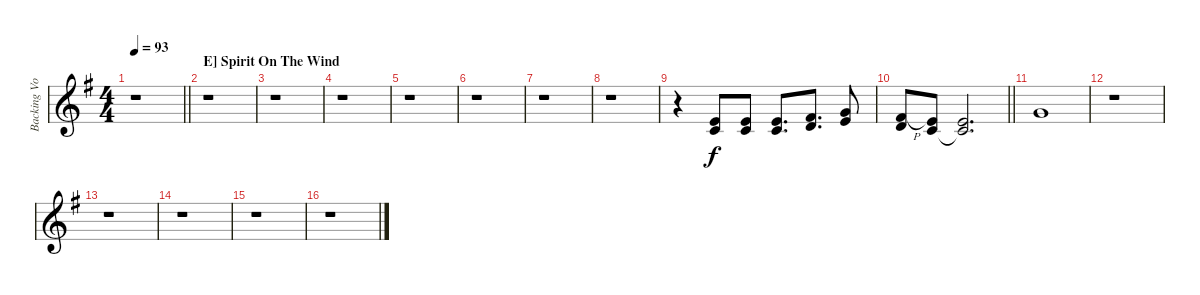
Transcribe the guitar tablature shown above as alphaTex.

\track ("Backing Vocals 3 - Steve Lee" "Backing Vo") {instrument choiraahs}
\staff {score}
\tuning (E4 B3 G3 D3 A2 E2) {hide}
\ts (4 4)
\tempo 93
\clef g2
\barLineRight lightlight
\ks eminor
r.1{dy f} |
\section ("" "E] Spirit On The Wind")
r.1 |
r.1 |
r.1 |
r.1 |
r.1 |
r.1 |
r.1 |
r.4 (0.1 1.2).8 (0.1 1.2).8 (0.1 1.2).8{d} (2.1 3.2).8{d} (3.1 5.2).8 |
\barLineRight lightlight
(2.1{h} 3.2).8 (0.1 1.2).8 (0.1 1.2{t}).2{d} |
3.1.1 |
r.1 |
r.1 |
r.1 |
r.1 |
r.1
